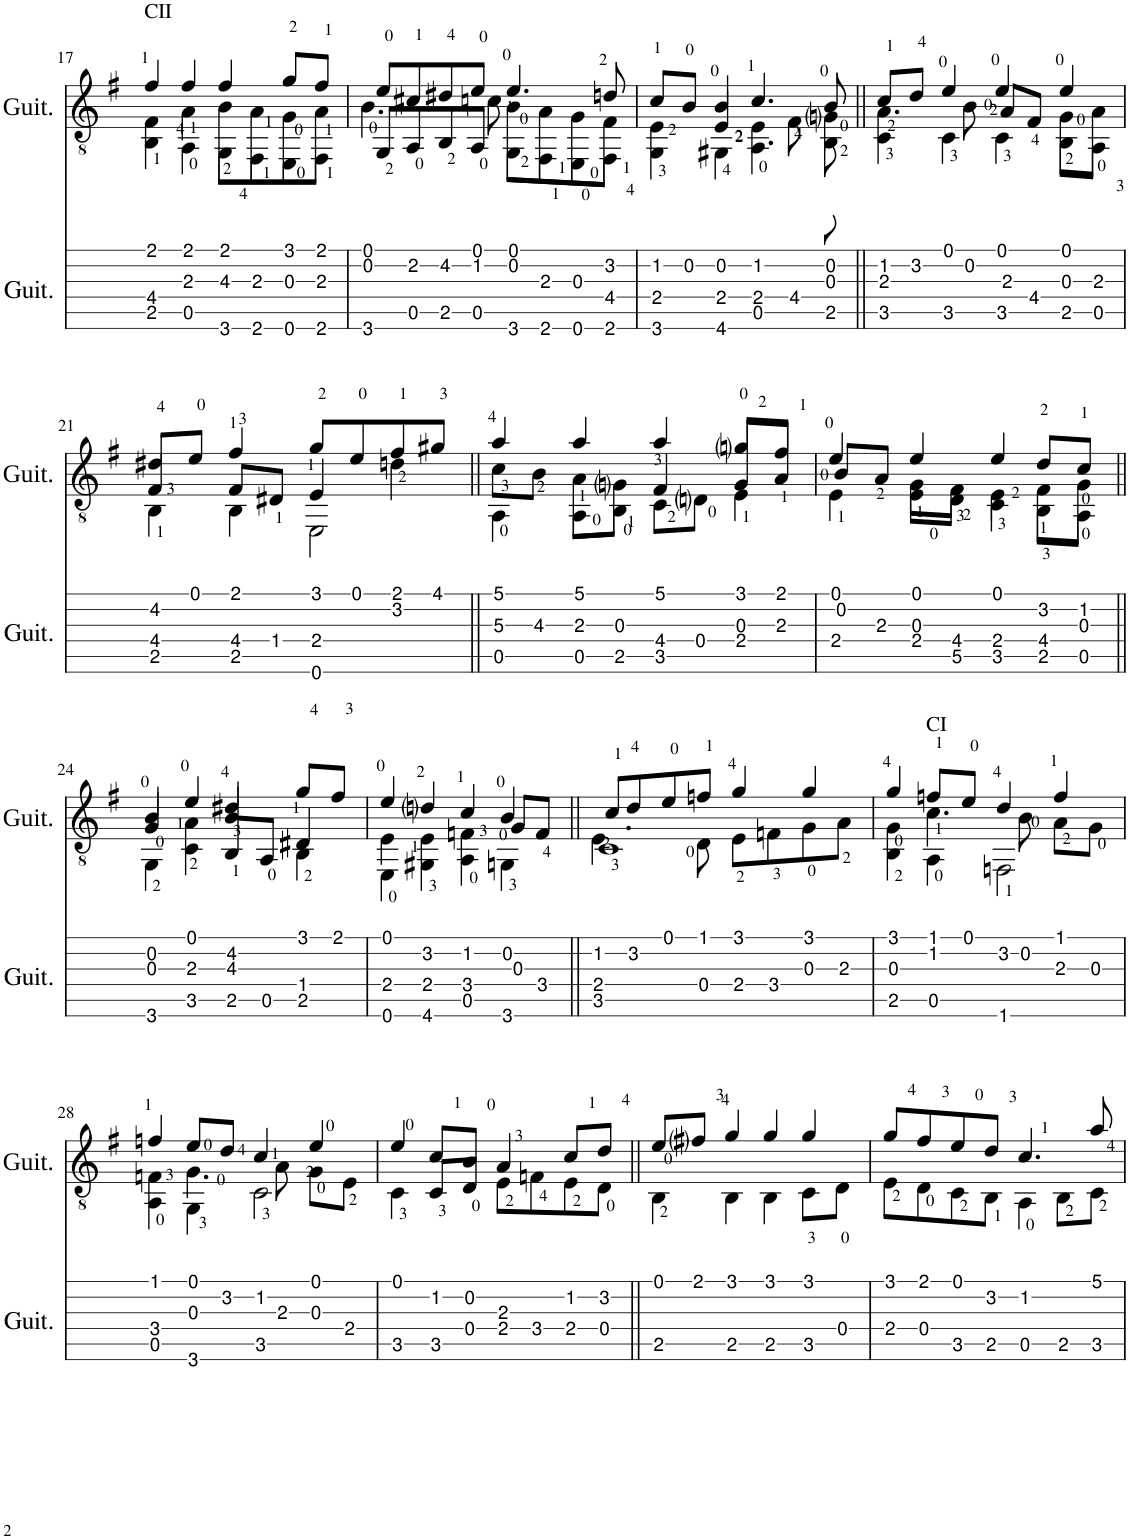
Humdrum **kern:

**kern	**kern
*part2	*part1
*staff2	*staff1
*I"Classical Guitar [Tablature]	*I"Guitar
*I'Guit.	*I'Guit.
!!LO:PB:g=z
*	*clefGv2
*k[f#]	*k[f#]
*M4/4	*M4/4
=17	=17
*^	*^
*	*^	*	*^
!	!	!	!LO:TX:a:t=CII	!	!
4BB	4F#	4f#	4BB\	4F#\	4f#/
4AA	4A	4f#	4AA\	4A\	4f#/
8GGL	8BL	4f#	8GG\L	8B\L	4f#/
8FF#J	8AJ	.	8FF#\	8A\	.
8EEL	8GL	8gL	8EE\	8G\	8g/L
8FF#J	8AJ	8f#J	8FF#\J	8A\J	8f#/J
=18	=18	=18	=18	=18	=18
8GGL	4.B	8eL	8GG/L	4.B\	8e/L
8AAJ	.	8c#XJ	8AA/	.	8c#X/
8BBL	.	8d#XL	8BB/	.	8d#X/
8AAJ	8cn	8eJ	8AA/J	8cn\	8e/J
8GGL	8BL	4.e	8GG\L	8B\L	4.e/
8FF#J	8AJ	.	8FF#\	8A\	.
8EEL	8GL	.	8EE\	8G\	.
8FF#J	8F#J	8dn	8FF#\J	8F#\J	8dn/
=19	=19	=19	=19	=19	=19
4GG	4E	8cL	4GG\	4E\	8c/L
.	.	8BJ	.	.	8B/J
4GG#X	4E	4B	4GG#X\	4E/	4B/
4.AA	4E	4.c	4.AA\	4E\	4.c/
.	8F#L	.	.	8F#\	.
8BB	8GniJ	8B	8BB\	8Gni\	8B/
=20||	=20||	=20||	=20||	=20||	=20||
4C	4.A	8cL	4C\	4.A\	8c/L
.	.	8dJ	.	.	8d/J
4C	.	4e	4C\	.	4e/
.	8B	.	.	8B\	.
4C	8AL	4e	4C\	8A/L	4e/
.	8F#J	.	.	8F#/J	.
8BBL	8GL	4e	8BB\L	8G\L	4e/
8AAJ	8AJ	.	8AA\J	8A\J	.
!!LO:LB:g=z	!!	!!
=21	=21	=21	=21	=21	=21
4BB	4F#	8d#XL	4BB\	4F#/	8d#X/L
.	.	8eJ	.	.	8e/J
4BB	8F#L	4f#	4BB\	8F#/L	4f#/
.	8D#XJ	.	.	8D#X/J	.
2EE	4E	8gL	2EE\	4E/	8g/L
.	.	8eJ	.	.	8e/
.	4dn	8f#L	.	4dn\	8f#/
.	.	8g#XJ	.	.	8g#X/J
=22||	=22||	=22||	=22||	=22||	=22||
4AA	8cL	4a	4AA\	8c\L	4a/
.	8BJ	.	.	8B\J	.
8AAL	8AL	4a	8AA\L	8A\L	4a/
8BBJ	8GniJ	.	8BB\J	8Gni\J	.
8CL	4F#	4a	8C\L	4F#/	4a/
8DniJ	.	.	8Dni\J	.	.
4E	8GL	8gniL	4E\	8G/L	8gni/L
.	8AJ	8f#J	.	8A/J	8f#/J
=23	=23	=23	=23	=23	=23
4E	8BL	4e	4E\	8B/L	4e/
.	8AJ	.	.	8A/J	.
8EL	8GL	4e	8E\L	8G\L	4e/
8DJ	8F#J	.	8D\J	8F#\J	.
4C	4E	4e	4C\	4E\	4e/
8BBL	8F#L	8dL	8BB\L	8F#\L	8d/L
8AAJ	8GJ	8cJ	8AA\J	8G\J	8c/J
!!LO:LB:g=z	!!	!!
=24||	=24||	=24||	=24||	=24||	=24||
4GG	4G	4B	4GG\	4G/	4B/
4C	4A	4e	4C\	4A\	4e/
8BBL	4B	4d#X	8BB/L	4B/	4d#X/
8AAJ	.	.	8AA/J	.	.
4BB	4D#X	8gL	4BB\	4D#X/	8g/L
.	.	8f#J	.	.	8f#/J
=25	=25	=25	=25	=25	=25
4EE	4E	4e	4EE\	4E\	4e/
4GG#X	4E	4dni	4GG#X\	4E\	4dni/
4AA	4Fn	4c	4AA\	4Fn\	4c/
4GGn	8GL	4B	4GGn\	8G/L	4B/
.	8FJ	.	.	8F/J	.
=26||	=26||	=26||	=26||	=26||	=26||
1C	4.E	8cL	1C	4.E\	8c/L
.	.	8dJ	.	.	8d/
.	.	8eL	.	.	8e/
.	8D	8fnJ	.	8D\	8fn/J
.	8EL	4g	.	8E\L	4g/
.	8FnJ	.	.	8Fn\	.
.	8GL	4g	.	8G\	4g/
.	8AJ	.	.	8A\J	.
=27	=27	=27	=27	=27	=27
4BB	4G	4g	4BB\	4G\	4g/
!	!	!	!LO:TX:a:t=CI	!	!
4AA	4.c	8fnL	4AA\	4.c\	8fn/L
.	.	8eJ	.	.	8e/J
2FFn	.	4d	2FFn\	.	4d/
.	8B	.	.	8B\	.
.	8AL	4f	.	8A\L	4f/
.	8GJ	.	.	8G\J	.
!!LO:LB:g=z	!!	!!
=28	=28	=28	=28	=28	=28
4AA	4Fn	4fn	4AA\	4Fn\	4fn/
4GG	4.G	8eL	4GG\	4.G\	8e/L
.	.	8dJ	.	.	8d/J
2C	.	4c	2C\	.	4c/
.	8A	.	.	8A\	.
.	8GL	4e	.	8G\L	4e/
.	8EJ	.	.	8E\J	.
*	*v	*v	*	*	*
*	*	*	*v	*v
=29	=29	=29	=29
4C	4e	4C\	4e/
8CL	8cL	8C/L	8c/L
8DJ	8BJ	8D/J	8B/J
8EL	4A	8E\L	4A/
8FnJ	.	8Fn\	.
8EL	8cL	8E\	8c/L
8DJ	8dJ	8D\J	8d/J
=30||	=30||	=30||	=30||
4BB	8eL	4BB\	8e/L
.	8f#iJ	.	8f#i/J
4BB	4g	4BB\	4g/
4BB	4g	4BB\	4g/
8CL	4g	8C<\L	4g/
8DJ	.	8D<\J	.
=31	=31	=31	=31
8EL	8gL	8E\L	8g/L
8DJ	8f#J	8D\	8f#/
8CL	8eL	8C\	8e/
8BBJ	8dJ	8BB\J	8d/J
4AA	4.c	4AA\	4.c/
8BBL	.	8BB\L	.
8CJ	8a	8C\J	8a/
*v	*v	*	*
*	*v	*v
=	=
*-	*-
